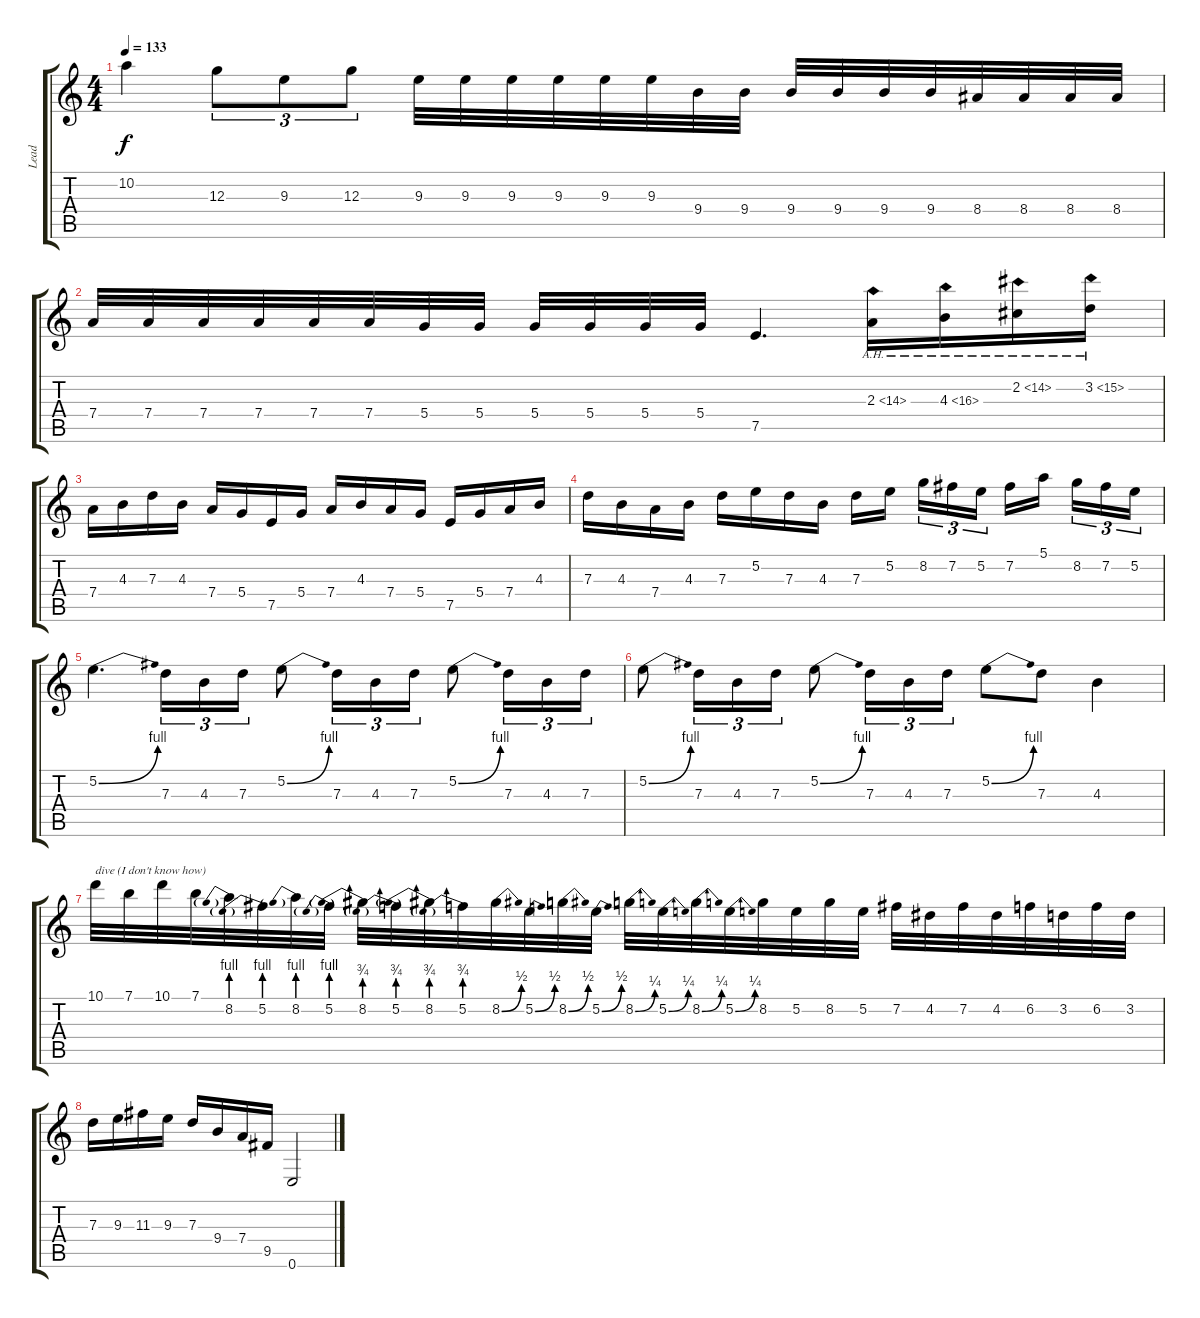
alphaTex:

\track ("Lead" "Lead") {instrument overdrivenguitar}
\staff {score tabs}
\tuning (E4 B3 G3 D3 A2 E2) {hide}
\ts (4 4)
\tempo 133
\clef g2
\ks c
10.2{t}.4{dy f} 12.3.8{tu (3 2)} 9.3.8{tu (3 2)} 12.3.8{tu (3 2)} 9.3.32 9.3.32 9.3.32 9.3.32 9.3.32 9.3.32 9.4.32 9.4.32 9.4.32 9.4.32 9.4.32 9.4.32 8.4.32 8.4.32 8.4.32 8.4.32 |
7.4.32 7.4.32 7.4.32 7.4.32 7.4.32 7.4.32 5.4.32 5.4.32 5.4.32 5.4.32 5.4.32 5.4.32 7.5.4{d} 2.3{ah 12}.16 4.3{ah 12}.16 2.2{ah 12}.16 3.2{ah 12}.16 |
7.4.16 4.3.16 7.3.16 4.3.16 7.4.16 5.4.16 7.5.16 5.4.16 7.4.16 4.3.16 7.4.16 5.4.16 7.5.16 5.4.16 7.4.16 4.3.16 |
7.3.16 4.3.16 7.4.16 4.3.16 7.3.16 5.2.16 7.3.16 4.3.16 7.3.16 5.2.16{beam splitsecondary} 8.2.16{tu (3 2)} 7.2.16{tu (3 2)} 5.2.16{tu (3 2)} 7.2.16 5.1.16{beam splitsecondary} 8.2.16{tu (3 2)} 7.2.16{tu (3 2)} 5.2.16{tu (3 2)} |
5.2{be (bend 0 0 60 4)}.4{d} 7.3.16{tu (3 2)} 4.3.16{tu (3 2)} 7.3.16{tu (3 2)} 5.2{be (bend 0 0 60 4)}.8 7.3.16{tu (3 2)} 4.3.16{tu (3 2)} 7.3.16{tu (3 2)} 5.2{be (bend 0 0 60 4)}.8 7.3.16{tu (3 2)} 4.3.16{tu (3 2)} 7.3.16{tu (3 2)} |
5.2{be (bend 0 0 60 4)}.8 7.3.16{tu (3 2)} 4.3.16{tu (3 2)} 7.3.16{tu (3 2)} 5.2{be (bend 0 0 60 4)}.8 7.3.16{tu (3 2)} 4.3.16{tu (3 2)} 7.3.16{tu (3 2)} 5.2{be (bend 0 0 60 4)}.8 7.3.8 4.3.4 |
10.1.32{txt "dive (I don't know how)"} 7.1.32 10.1.32 7.1.32 8.2{be (prebend 0 4 60 4)}.32 5.2{be (prebend 0 4 60 4)}.32 8.2{be (prebend 0 4 60 4)}.32 5.2{be (prebend 0 4 60 4)}.32 8.2{be (prebend 0 3 60 3)}.32 5.2{be (prebend 0 3 60 3)}.32 8.2{be (prebend 0 3 60 3)}.32 5.2{be (prebend 0 3 60 3)}.32 8.2{be (bend 0 0 60 2)}.32 5.2{be (bend 0 0 60 2)}.32 8.2{be (bend 0 0 60 2)}.32 5.2{be (bend 0 0 60 2)}.32 8.2{be (bend 0 0 60 1)}.32 5.2{be (bend 0 0 60 1)}.32 8.2{be (bend 0 0 60 1)}.32 5.2{be (bend 0 0 60 1)}.32 8.2.32 5.2.32 8.2.32 5.2.32 7.2.32 4.2.32 7.2.32 4.2.32 6.2.32 3.2.32 6.2.32 3.2.32 |
7.3.16 9.3.16 11.3.16 9.3.16 7.3.16 9.4.16 7.4.16 9.5.16 0.6.2
